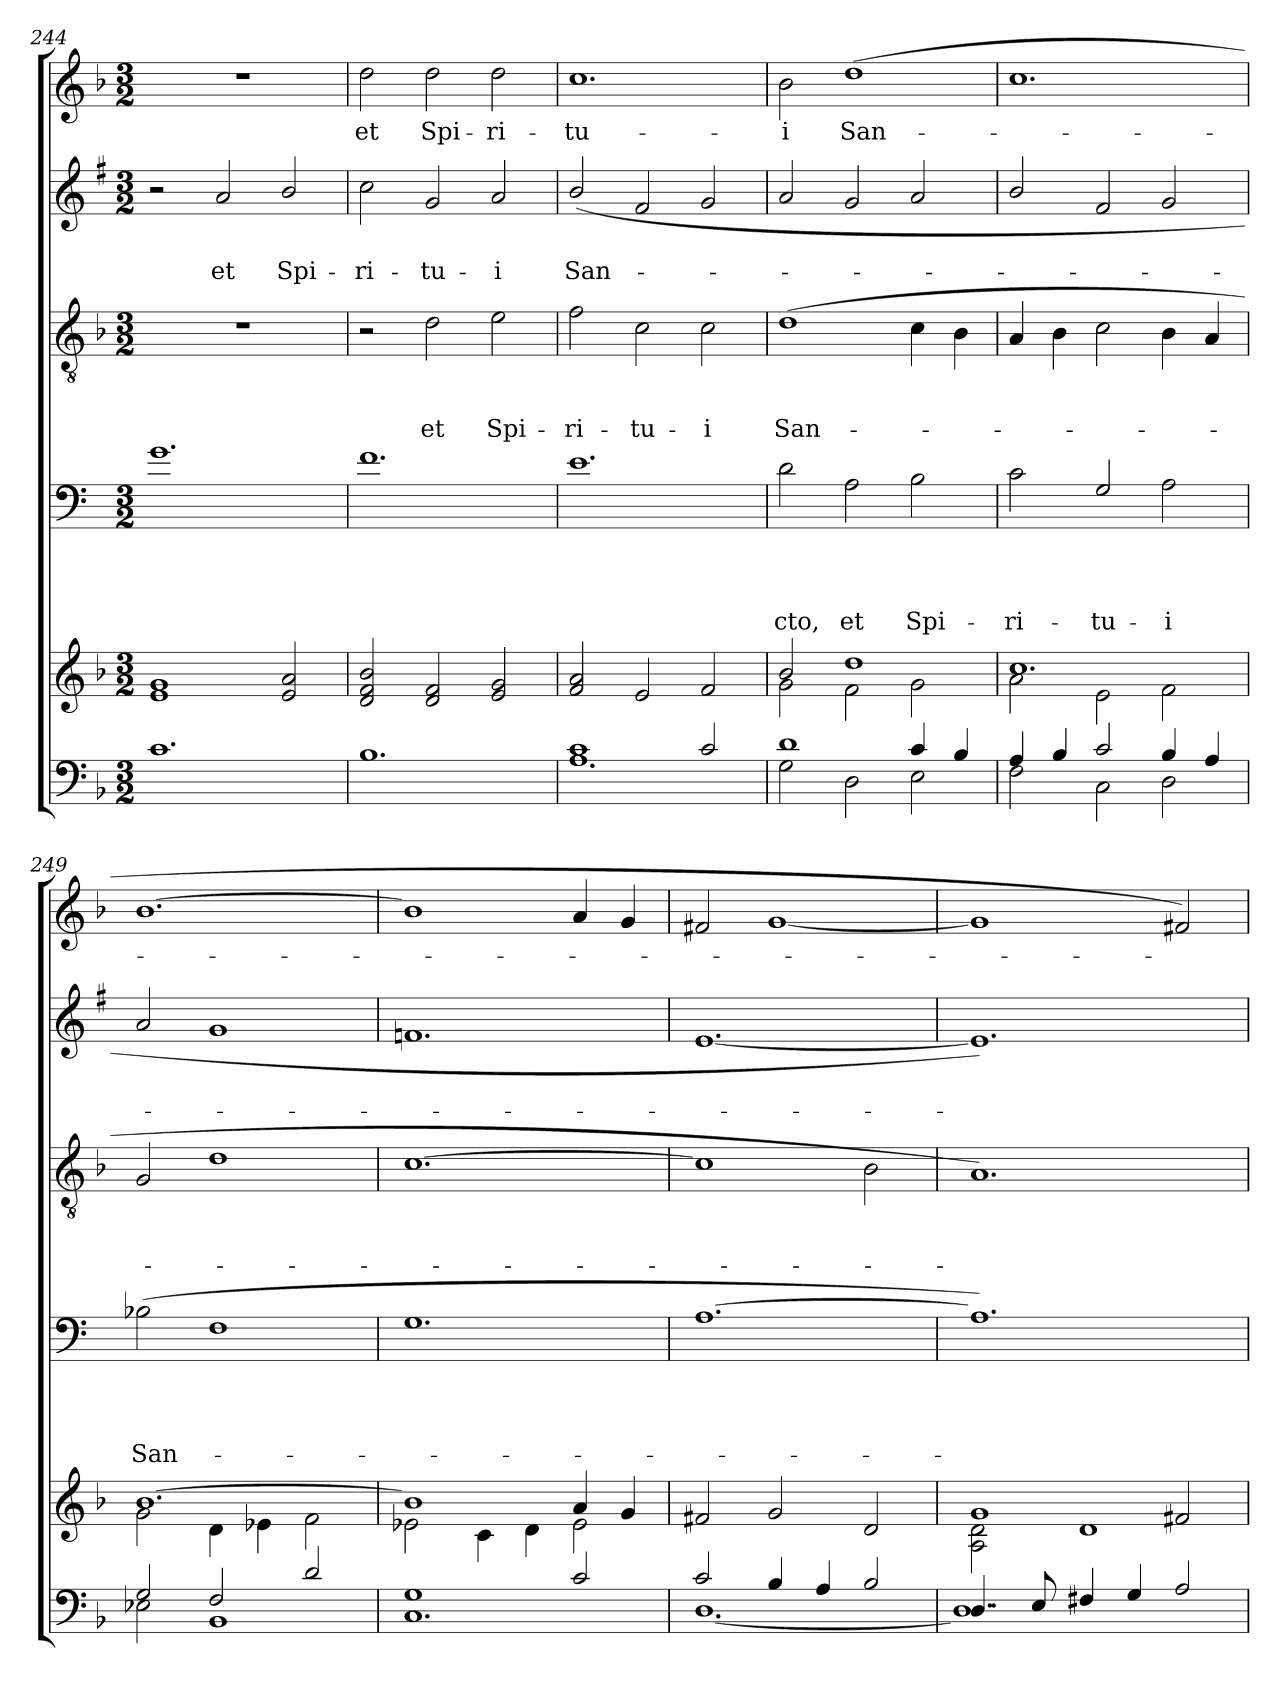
**kern	**kern	**kern	**text	**text	**text	**text	**kern	**text	**text	**text	**kern	**text	**text	**kern	**text
*part5	*part5	*part4	*part4	*part4	*part4	*part4	*part3	*part3	*part3	*part3	*part2	*part2	*part2	*part1	*part1
*staff6	*staff5	*staff4	*staff4	*staff4	*staff4	*staff4	*staff3	*staff3	*staff3	*staff3	*staff2	*staff2	*staff2	*staff1	*staff1
*clefF4	*clefG2	*clefF4	*	*	*	*	*clefGv2	*	*	*	*clefG2	*	*	*clefG2	*
*	*	*ITrd4c7	*	*	*	*	*	*	*	*	*ITrd1c2	*	*	*	*
*k[b-]	*k[b-]	*k[b-]	*	*	*	*	*k[b-]	*	*	*	*k[b-]	*	*	*k[b-]	*
*F:	*F:	*F:	*	*	*	*	*F:	*	*	*	*F:	*	*	*F:	*
*M3/2	*M3/2	*M3/2	*	*	*	*	*M3/2	*	*	*	*M3/2	*	*	*M3/2	*
=244	=244	=244	=244	=244	=244	=244	=244	=244	=244	=244	=244	=244	=244	=244	=244
1.c	1e 1g	1.c	.	.	.	.	1.r	.	.	.	2r	.	.	1.r	.
.	.	.	.	.	.	.	.	.	.	.	2g/	.	et	.	.
.	2e/ 2a/	.	.	.	.	.	.	.	.	.	2a/	.	Spi-	.	.
=245	=245	=245	=245	=245	=245	=245	=245	=245	=245	=245	=245	=245	=245	=245	=245
1.B-	2d/ 2f/ 2b-/	1.B-	.	.	.	.	2r	.	.	.	2b-\	.	-ri-	2dd\	et
.	2d/ 2f/	.	.	.	.	.	2d\	.	.	et	2f/	.	-tu-	2dd\	Spi-
.	2e/ 2g/	.	.	.	.	.	2e\	.	.	Spi-	2g/	.	-i	2dd\	-ri-
=246	=246	=246	=246	=246	=246	=246	=246	=246	=246	=246	=246	=246	=246	=246	=246
*^	*	*	*	*	*	*	*	*	*	*	*	*	*	*	*
1c	1.A	2f/ 2a/	1.A	.	.	.	.	2f\	.	.	-ri-	(>2a/	.	San-	1.cc	-tu-
.	.	2e/	.	.	.	.	.	2c\	.	.	-tu-	2e/	.	.	.	.
2c/	.	2f/	.	.	.	.	.	2c\	.	.	-i	2f/	.	.	.	.
=247	=247	=247	=247	=247	=247	=247	=247	=247	=247	=247	=247	=247	=247	=247	=247	=247
*	*	*^	*	*	*	*	*	*	*	*	*	*	*	*	*	*
1d	2G\	2b-/	2g\	2G\	.	.	.	-cto,	(1d	.	.	San-	2g/	.	.	2b-\	-i
.	2D\	1dd	2f\	2D\	.	.	.	et	.	.	.	.	2f/	.	.	(1dd	San-
4c/	2E\	.	2g\	2E\	.	.	.	Spi-	4c\	.	.	.	2g/	.	.	.	.
4B-/	.	.	.	.	.	.	.	.	4B-\	.	.	.	.	.	.	.	.
!!LO:PB:g=z
=248	=248	=248	=248	=248	=248	=248	=248	=248	=248	=248	=248	=248	=248	=248	=248	=248	=248
4A/	2F\	1.cc	2a\	2F\	.	.	.	-ri-	4A/	.	.	.	2a/	.	.	1.cc	.
4B-/	.	.	.	.	.	.	.	.	4B-\	.	.	.	.	.	.	.	.
2c/	2C\	.	2e\	2C/	.	.	.	-tu-	2c\	.	.	.	2e/	.	.	.	.
4B-/	2D\	.	2f\	2D\	.	.	.	-i	4B-\	.	.	.	2f/	.	.	.	.
4A/	.	.	.	.	.	.	.	.	4A/	.	.	.	.	.	.	.	.
=249	=249	=249	=249	=249	=249	=249	=249	=249	=249	=249	=249	=249	=249	=249	=249	=249	=249
2G/	2E-X\	[>1.b-	2g\	(2E-X\	.	.	.	San-	2G/	.	.	.	2g/	.	.	[1.b-	.
2F/	1BB-	.	4d\	1BB-	.	.	.	.	1d	.	.	.	1f	.	.	.	.
.	.	.	4e-X\	.	.	.	.	.	.	.	.	.	.	.	.	.	.
2d/	.	.	2f\	.	.	.	.	.	.	.	.	.	.	.	.	.	.
=250	=250	=250	=250	=250	=250	=250	=250	=250	=250	=250	=250	=250	=250	=250	=250	=250	=250
1G	1.C	1b-]	2e-X\	1.C	.	.	.	.	[1.c	.	.	.	1.e-X	.	.	1b-]	.
.	.	.	4c\	.	.	.	.	.	.	.	.	.	.	.	.	.	.
.	.	.	4d\	.	.	.	.	.	.	.	.	.	.	.	.	.	.
2c/	.	4a/	2e-\	.	.	.	.	.	.	.	.	.	.	.	.	4a/	.
.	.	4g/	.	.	.	.	.	.	.	.	.	.	.	.	.	4g/	.
*	*	*v	*v	*	*	*	*	*	*	*	*	*	*	*	*	*	*
=251	=251	=251	=251	=251	=251	=251	=251	=251	=251	=251	=251	=251	=251	=251	=251	=251
2c/	[<1.D	2f#X/	[1.D	.	.	.	.	1c]	.	.	.	[1.d	.	.	2f#X/	.
4B-/	.	2g/	.	.	.	.	.	.	.	.	.	.	.	.	[1g	.
4A/	.	.	.	.	.	.	.	.	.	.	.	.	.	.	.	.
2B-/	.	2d/	.	.	.	.	.	2B-\	.	.	.	.	.	.	.	.
=252	=252	=252	=252	=252	=252	=252	=252	=252	=252	=252	=252	=252	=252	=252	=252	=252
*	*	*^	*	*	*	*	*	*	*	*	*	*	*	*	*	*
4.D/	1.D]	1g	2A\ 2d\	1.D])	.	.	.	.	1.A)	.	.	.	1.d])	.	.	1g]	.
8E/	.	.	.	.	.	.	.	.	.	.	.	.	.	.	.	.	.
4F#X/	.	.	1d	.	.	.	.	.	.	.	.	.	.	.	.	.	.
4G/	.	.	.	.	.	.	.	.	.	.	.	.	.	.	.	.	.
2A/	.	2f#X/	.	.	.	.	.	.	.	.	.	.	.	.	.	2f#X/)	.
*v	*v	*	*	*	*	*	*	*	*	*	*	*	*	*	*	*	*
*	*v	*v	*	*	*	*	*	*	*	*	*	*	*	*	*	*
=	=	=	=	=	=	=	=	=	=	=	=	=	=	=	=
*-	*-	*-	*-	*-	*-	*-	*-	*-	*-	*-	*-	*-	*-	*-	*-
